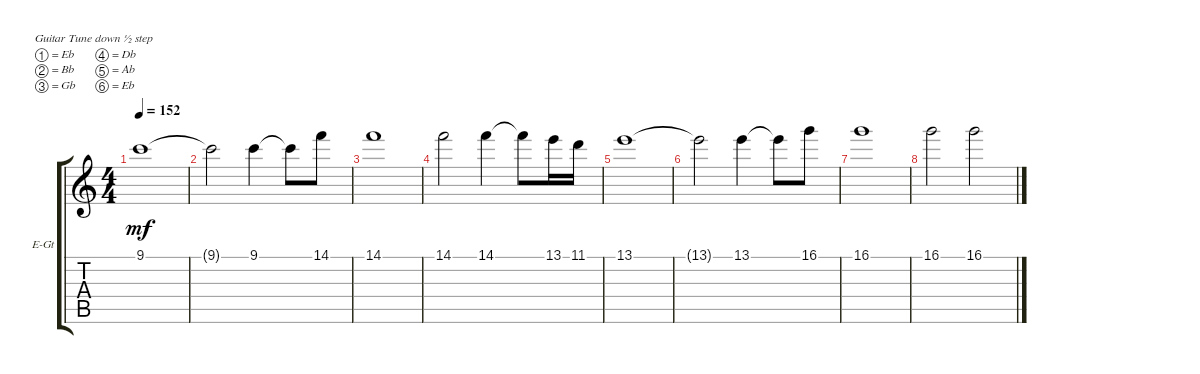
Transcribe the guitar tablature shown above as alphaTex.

\bracketExtendMode groupsimilarinstruments
\firstSystemTrackNameOrientation horizontal
\otherSystemsTrackNameOrientation horizontal
\track ("Lead" "E-Gt") {instrument distortionguitar}
\staff {score tabs}
\tuning (Eb4 Bb3 Gb3 Db3 Ab2 Eb2)
\ts (4 4)
\tempo 152
\clef g2
\ks c
9.1.1{dy mf instrument distortionguitar} |
9.1{t}.2 9.1.4 9.1{t}.8 14.1.8 |
14.1.1 |
14.1.2 14.1.4 14.1{t}.8 13.1.16 11.1.16 |
13.1.1 |
13.1{t}.2 13.1.4 13.1{t}.8 16.1.8 |
16.1.1 |
16.1.2 16.1.2
